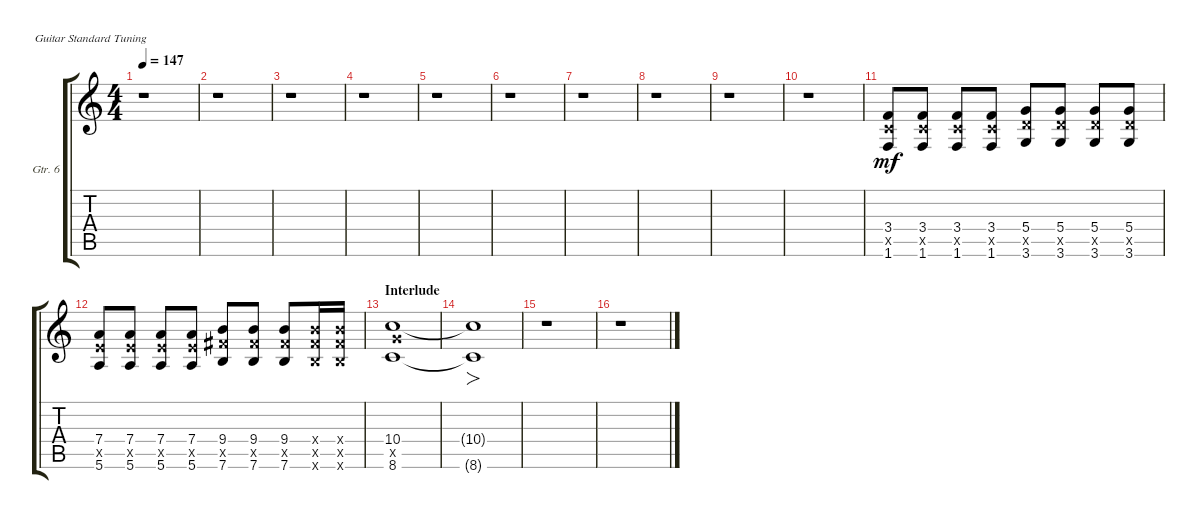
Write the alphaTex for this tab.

\defaultSystemsLayout 4
\bracketExtendMode groupsimilarinstruments
\firstSystemTrackNameOrientation horizontal
\otherSystemsTrackNameOrientation horizontal
\track ("Guitar 6" "Gtr. 6") {instrument distortionguitar}
\staff {score tabs}
\tuning (E4 B3 G3 D3 A2 E2)
\ts (4 4)
\tempo 147
\clef g2
\ks c
r.1{dy mf} |
r.1 |
r.1 |
r.1 |
r.1 |
r.1 |
r.1 |
r.1 |
r.1 |
r.1 |
(3.4 3.5{x} 1.6).8 (3.4 3.5{x} 1.6).8 (3.4 3.5{x} 1.6).8 (3.4 3.5{x} 1.6).8 (5.4 5.5{x} 3.6).8 (5.4 5.5{x} 3.6).8 (5.4 5.5{x} 3.6).8 (5.4 5.5{x} 3.6).8 |
(7.4 7.5{x} 5.6).8 (7.4 7.5{x} 5.6).8 (7.4 7.5{x} 5.6).8 (7.4 7.5{x} 5.6).8 (9.4 9.5{x} 7.6).8 (9.4 9.5{x} 7.6).8 (9.4 9.5{x} 7.6).8 (9.4{x} 9.5{x} 7.6{x}).16 (9.4{x} 9.5{x} 7.6{x}).16 |
\section ("" "Interlude")
(10.4 10.5{x} 8.6).1 |
(8.6{t} 10.4{t}).1{fo} |
r.1 |
r.1
